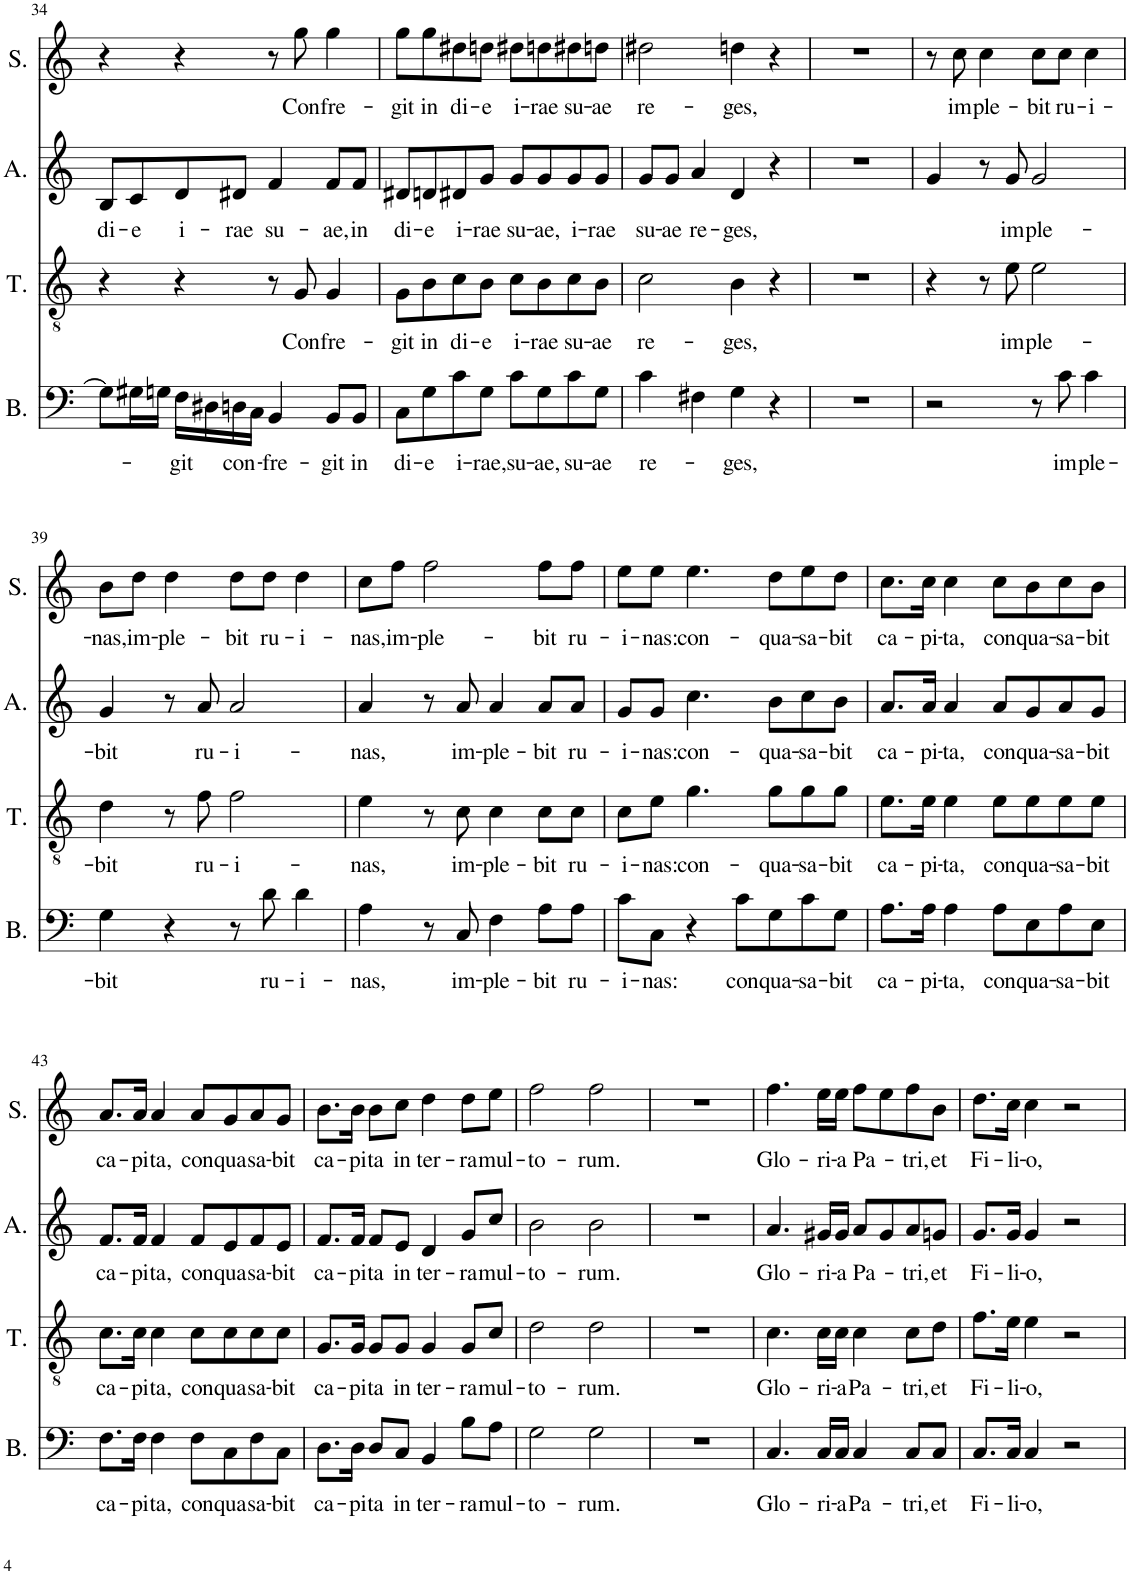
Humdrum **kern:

**kern	**text	**kern	**text	**kern	**text	**kern	**text
*part4	*part4	*part3	*part3	*part2	*part2	*part1	*part1
*staff4	*staff4	*staff3	*staff3	*staff2	*staff2	*staff1	*staff1
*I"Bass	*	*I"Tenor	*	*I"Alto	*	*I"Soprano	*
*I'B.	*	*I'T.	*	*I'A.	*	*I'S.	*
!!LO:PB:g=z
*clefF4	*	*clefGv2	*	*clefG2	*	*clefG2	*
*k[]	*	*k[]	*	*k[]	*	*k[]	*
*M4/4	*	*M4/4	*	*M4/4	*	*M4/4	*
=34	=34	=34	=34	=34	=34	=34	=34
!	!	!	!	!	!LO:LY:b	!	!
8G\L]	.	4r	.	8B/L	di-	4r	.
!	!	!	!	!	!LO:LY:b	!	!
16G#X\L	.	.	.	8c/	e	.	.
16Gn\JJ	.	.	.	.	.	.	.
!	!LO:LY:b	!	!	!	!LO:LY:b	!	!
16F\LL	git	4r	.	8d/	i-	4r	.
16D#X\	.	.	.	.	.	.	.
!	!LO:LY:b	!	!	!	!LO:LY:b	!	!
16Dn\	con	.	.	8d#X/J	rae	.	.
16C\JJ	.	.	.	.	.	.	.
!	!LO:LY:b	!	!	!	!LO:LY:b	!	!
4BB/	fre-	8r	.	4f/	su-	8r	.
!	!	!	!LO:LY:b	!	!	!	!LO:LY:b
.	.	8G/	Con-	.	.	8gg\	Con-
!	!LO:LY:b	!	!LO:LY:b	!	!LO:LY:b	!	!LO:LY:b
8BB/L	git	4G/	fre-	8f/L	ae,	4gg\	fre-
!	!LO:LY:b	!	!	!	!LO:LY:b	!	!
8BB/J	in	.	.	8f/J	in	.	.
=35	=35	=35	=35	=35	=35	=35	=35
!	!LO:LY:b	!	!LO:LY:b	!	!LO:LY:b	!	!LO:LY:b
8C\L	di-	8G\L	git	8d#X/L	di-	8gg\L	git
!	!LO:LY:b	!	!LO:LY:b	!	!LO:LY:b	!	!LO:LY:b
8G\	e	8B\	in	8dn/	e	8gg\	in
!	!LO:LY:b	!	!LO:LY:b	!	!LO:LY:b	!	!LO:LY:b
8c\	i-	8c\	di-	8d#X/	i-	8dd#X\	di-
!	!LO:LY:b	!	!LO:LY:b	!	!LO:LY:b	!	!LO:LY:b
8G\J	rae,	8B\J	e	8g/J	rae	8ddn\J	e
!	!LO:LY:b	!	!LO:LY:b	!	!LO:LY:b	!	!LO:LY:b
8c\L	su-	8c\L	i-	8g/L	su-	8dd#X\L	i-
!	!LO:LY:b	!	!LO:LY:b	!	!LO:LY:b	!	!LO:LY:b
8G\	ae,	8B\	rae	8g/	ae,	8ddn\	rae
!	!LO:LY:b	!	!LO:LY:b	!	!LO:LY:b	!	!LO:LY:b
8c\	su-	8c\	su-	8g/	i-	8dd#X\	su-
!	!LO:LY:b	!	!LO:LY:b	!	!LO:LY:b	!	!LO:LY:b
8G\J	ae	8B\J	ae	8g/J	rae	8ddn\J	ae
=36	=36	=36	=36	=36	=36	=36	=36
!	!LO:LY:b	!	!LO:LY:b	!	!LO:LY:b	!	!LO:LY:b
4c\	re-	2c\	re-	8g/L	su-	2dd#X\	re-
!	!	!	!	!	!LO:LY:b	!	!
.	.	.	.	8g/J	ae	.	.
!	!	!	!	!	!LO:LY:b	!	!
4F#X\	.	.	.	4a/	re-	.	.
!	!LO:LY:b	!	!LO:LY:b	!	!LO:LY:b	!	!LO:LY:b
4G\	ges,	4B\	ges,	4d/	ges,	4ddn\	ges,
4r	.	4r	.	4r	.	4r	.
=37	=37	=37	=37	=37	=37	=37	=37
1r	.	1r	.	1r	.	1r	.
=38	=38	=38	=38	=38	=38	=38	=38
2r	.	4r	.	4g/	.	8r	.
!	!	!	!	!	!	!	!LO:LY:b
.	.	.	.	.	.	8cc\	im-
!	!	!	!	!	!	!	!LO:LY:b
.	.	8r	.	8r	.	4cc\	ple-
!	!	!	!LO:LY:b	!	!LO:LY:b	!	!
.	.	8e\	im-	8g/	im-	.	.
!	!	!	!LO:LY:b	!	!LO:LY:b	!	!LO:LY:b
8r	.	2e\	ple-	2g/	ple-	8cc\L	bit
!	!LO:LY:b	!	!	!	!	!	!LO:LY:b
8c\	im-	.	.	.	.	8cc\J	ru-
!	!LO:LY:b	!	!	!	!	!	!LO:LY:b
4c\	ple-	.	.	.	.	4cc\	i-
!!LO:LB:g=z
=39	=39	=39	=39	=39	=39	=39	=39
!	!LO:LY:b	!	!LO:LY:b	!	!LO:LY:b	!	!LO:LY:b
4G\	bit	4d\	bit	4g/	bit	8b\L	nas,
!	!	!	!	!	!	!	!LO:LY:b
.	.	.	.	.	.	8dd\J	im-
!	!	!	!	!	!	!	!LO:LY:b
4r	.	8r	.	8r	.	4dd\	ple-
!	!	!	!LO:LY:b	!	!LO:LY:b	!	!
.	.	8f\	ru-	8a/	ru-	.	.
!	!	!	!LO:LY:b	!	!LO:LY:b	!	!LO:LY:b
8r	.	2f\	i-	2a/	i-	8dd\L	bit
!	!LO:LY:b	!	!	!	!	!	!LO:LY:b
8d\	ru-	.	.	.	.	8dd\J	ru-
!	!LO:LY:b	!	!	!	!	!	!LO:LY:b
4d\	i-	.	.	.	.	4dd\	i-
=40	=40	=40	=40	=40	=40	=40	=40
!	!LO:LY:b	!	!LO:LY:b	!	!LO:LY:b	!	!LO:LY:b
4A\	nas,	4e\	nas,	4a/	nas,	8cc\L	nas,
!	!	!	!	!	!	!	!LO:LY:b
.	.	.	.	.	.	8ff\J	im-
!	!	!	!	!	!	!	!LO:LY:b
8r	.	8r	.	8r	.	2ff\	ple-
!	!LO:LY:b	!	!LO:LY:b	!	!LO:LY:b	!	!
8C/	im-	8c\	im-	8a/	im-	.	.
!	!LO:LY:b	!	!LO:LY:b	!	!LO:LY:b	!	!
4F\	ple-	4c\	ple-	4a/	ple-	.	.
!	!LO:LY:b	!	!LO:LY:b	!	!LO:LY:b	!	!LO:LY:b
8A\L	bit	8c\L	bit	8a/L	bit	8ff\L	bit
!	!LO:LY:b	!	!LO:LY:b	!	!LO:LY:b	!	!LO:LY:b
8A\J	ru-	8c\J	ru-	8a/J	ru-	8ff\J	ru-
=41	=41	=41	=41	=41	=41	=41	=41
!	!LO:LY:b	!	!LO:LY:b	!	!LO:LY:b	!	!LO:LY:b
8c\L	i-	8c\L	i-	8g/L	i-	8ee\L	i-
!	!LO:LY:b	!	!LO:LY:b	!	!LO:LY:b	!	!LO:LY:b
8C\J	nas:	8e\J	nas:	8g/J	nas:	8ee\J	nas:
!	!	!	!LO:LY:b	!	!LO:LY:b	!	!LO:LY:b
4r	.	4.g\	con-	4.cc\	con-	4.ee\	con-
!	!LO:LY:b	!	!	!	!	!	!
8c\L	con-	.	.	.	.	.	.
!	!LO:LY:b	!	!LO:LY:b	!	!LO:LY:b	!	!LO:LY:b
8G\	qua-	8g\L	qua-	8b\L	qua-	8dd\L	qua-
!	!LO:LY:b	!	!LO:LY:b	!	!LO:LY:b	!	!LO:LY:b
8c\	sa-	8g\	sa-	8cc\	sa-	8ee\	sa-
!	!LO:LY:b	!	!LO:LY:b	!	!LO:LY:b	!	!LO:LY:b
8G\J	bit	8g\J	bit	8b\J	bit	8dd\J	bit
=42	=42	=42	=42	=42	=42	=42	=42
!	!LO:LY:b	!	!LO:LY:b	!	!LO:LY:b	!	!LO:LY:b
8.A\L	ca-	8.e\L	ca-	8.a/L	ca-	8.cc\L	ca-
!	!LO:LY:b	!	!LO:LY:b	!	!LO:LY:b	!	!LO:LY:b
16A\Jk	pi-	16e\Jk	pi-	16a/Jk	pi-	16cc\Jk	pi-
!	!LO:LY:b	!	!LO:LY:b	!	!LO:LY:b	!	!LO:LY:b
4A\	ta,	4e\	ta,	4a/	ta,	4cc\	ta,
!	!LO:LY:b	!	!LO:LY:b	!	!LO:LY:b	!	!LO:LY:b
8A\L	con-	8e\L	con-	8a/L	con-	8cc\L	con-
!	!LO:LY:b	!	!LO:LY:b	!	!LO:LY:b	!	!LO:LY:b
8E\	qua-	8e\	qua-	8g/	qua-	8b\	qua-
!	!LO:LY:b	!	!LO:LY:b	!	!LO:LY:b	!	!LO:LY:b
8A\	sa-	8e\	sa-	8a/	sa-	8cc\	sa-
!	!LO:LY:b	!	!LO:LY:b	!	!LO:LY:b	!	!LO:LY:b
8E\J	bit	8e\J	bit	8g/J	bit	8b\J	bit
!!LO:LB:g=z
=43	=43	=43	=43	=43	=43	=43	=43
!	!LO:LY:b	!	!LO:LY:b	!	!LO:LY:b	!	!LO:LY:b
8.F\L	ca-	8.c\L	ca-	8.f/L	ca-	8.a/L	ca-
!	!LO:LY:b	!	!LO:LY:b	!	!LO:LY:b	!	!LO:LY:b
16F\Jk	pi-	16c\Jk	pi-	16f/Jk	pi-	16a/Jk	pi-
!	!LO:LY:b	!	!LO:LY:b	!	!LO:LY:b	!	!LO:LY:b
4F\	ta,	4c\	ta,	4f/	ta,	4a/	ta,
!	!LO:LY:b	!	!LO:LY:b	!	!LO:LY:b	!	!LO:LY:b
8F\L	con-	8c\L	con-	8f/L	con-	8a/L	con-
!	!LO:LY:b	!	!LO:LY:b	!	!LO:LY:b	!	!LO:LY:b
8C\	qua-	8c\	qua-	8e/	qua-	8g/	qua-
!	!LO:LY:b	!	!LO:LY:b	!	!LO:LY:b	!	!LO:LY:b
8F\	sa-	8c\	sa-	8f/	sa-	8a/	sa-
!	!LO:LY:b	!	!LO:LY:b	!	!LO:LY:b	!	!LO:LY:b
8C\J	bit	8c\J	bit	8e/J	bit	8g/J	bit
=44	=44	=44	=44	=44	=44	=44	=44
!	!LO:LY:b	!	!LO:LY:b	!	!LO:LY:b	!	!LO:LY:b
8.D\L	ca-	8.G/L	ca-	8.f/L	ca-	8.b\L	ca-
!	!LO:LY:b	!	!LO:LY:b	!	!LO:LY:b	!	!LO:LY:b
16D\Jk	pi-	16G/Jk	pi-	16f/Jk	pi-	16b\Jk	pi-
!	!LO:LY:b	!	!LO:LY:b	!	!LO:LY:b	!	!LO:LY:b
8D/L	ta	8G/L	ta	8f/L	ta	8b\L	ta
!	!LO:LY:b	!	!LO:LY:b	!	!LO:LY:b	!	!LO:LY:b
8C/J	in	8G/J	in	8e/J	in	8cc\J	in
!	!LO:LY:b	!	!LO:LY:b	!	!LO:LY:b	!	!LO:LY:b
4BB/	ter-	4G/	ter-	4d/	ter-	4dd\	ter-
!	!LO:LY:b	!	!LO:LY:b	!	!LO:LY:b	!	!LO:LY:b
8B\L	ra	8G/L	ra	8g/L	ra	8dd\L	ra
!	!LO:LY:b	!	!LO:LY:b	!	!LO:LY:b	!	!LO:LY:b
8A\J	mul-	8c/J	mul-	8cc/J	mul-	8ee\J	mul-
=45	=45	=45	=45	=45	=45	=45	=45
!	!LO:LY:b	!	!LO:LY:b	!	!LO:LY:b	!	!LO:LY:b
2G\	to-	2d\	to-	2b\	to-	2ff\	to-
!	!LO:LY:b	!	!LO:LY:b	!	!LO:LY:b	!	!LO:LY:b
2G\	rum.	2d\	rum.	2b\	rum.	2ff\	rum.
=46	=46	=46	=46	=46	=46	=46	=46
1r	.	1r	.	1r	.	1r	.
=47	=47	=47	=47	=47	=47	=47	=47
!	!LO:LY:b	!	!LO:LY:b	!	!LO:LY:b	!	!LO:LY:b
4.C/	Glo-	4.c\	Glo-	4.a/	Glo-	4.ff\	Glo-
!	!LO:LY:b	!	!LO:LY:b	!	!LO:LY:b	!	!LO:LY:b
16C/LL	ri-	16c\LL	ri-	16g#X/LL	ri-	16ee\LL	ri-
!	!LO:LY:b	!	!LO:LY:b	!	!LO:LY:b	!	!LO:LY:b
16C/JJ	a	16c\JJ	a	16g#/JJ	a	16ee\JJ	a
!	!LO:LY:b	!	!LO:LY:b	!	!LO:LY:b	!	!LO:LY:b
4C/	Pa-	4c\	Pa-	8a/L	Pa-	8ff\L	Pa-
.	.	.	.	8g#/	.	8ee\	.
!	!LO:LY:b	!	!LO:LY:b	!	!LO:LY:b	!	!LO:LY:b
8C/L	tri,	8c\L	tri,	8a/	tri,	8ff\	tri,
!	!LO:LY:b	!	!LO:LY:b	!	!LO:LY:b	!	!LO:LY:b
8C/J	et	8d\J	et	8gn/J	et	8b\J	et
=48	=48	=48	=48	=48	=48	=48	=48
!	!LO:LY:b	!	!LO:LY:b	!	!LO:LY:b	!	!LO:LY:b
8.C/L	Fi-	8.f\L	Fi-	8.g/L	Fi-	8.dd\L	Fi-
!	!LO:LY:b	!	!LO:LY:b	!	!LO:LY:b	!	!LO:LY:b
16C/Jk	li-	16e\Jk	li-	16g/Jk	li-	16cc\Jk	li-
!	!LO:LY:b	!	!LO:LY:b	!	!LO:LY:b	!	!LO:LY:b
4C/	o,	4e\	o,	4g/	o,	4cc\	o,
2r	.	2r	.	2r	.	2r	.
=	=	=	=	=	=	=	=
*-	*-	*-	*-	*-	*-	*-	*-
